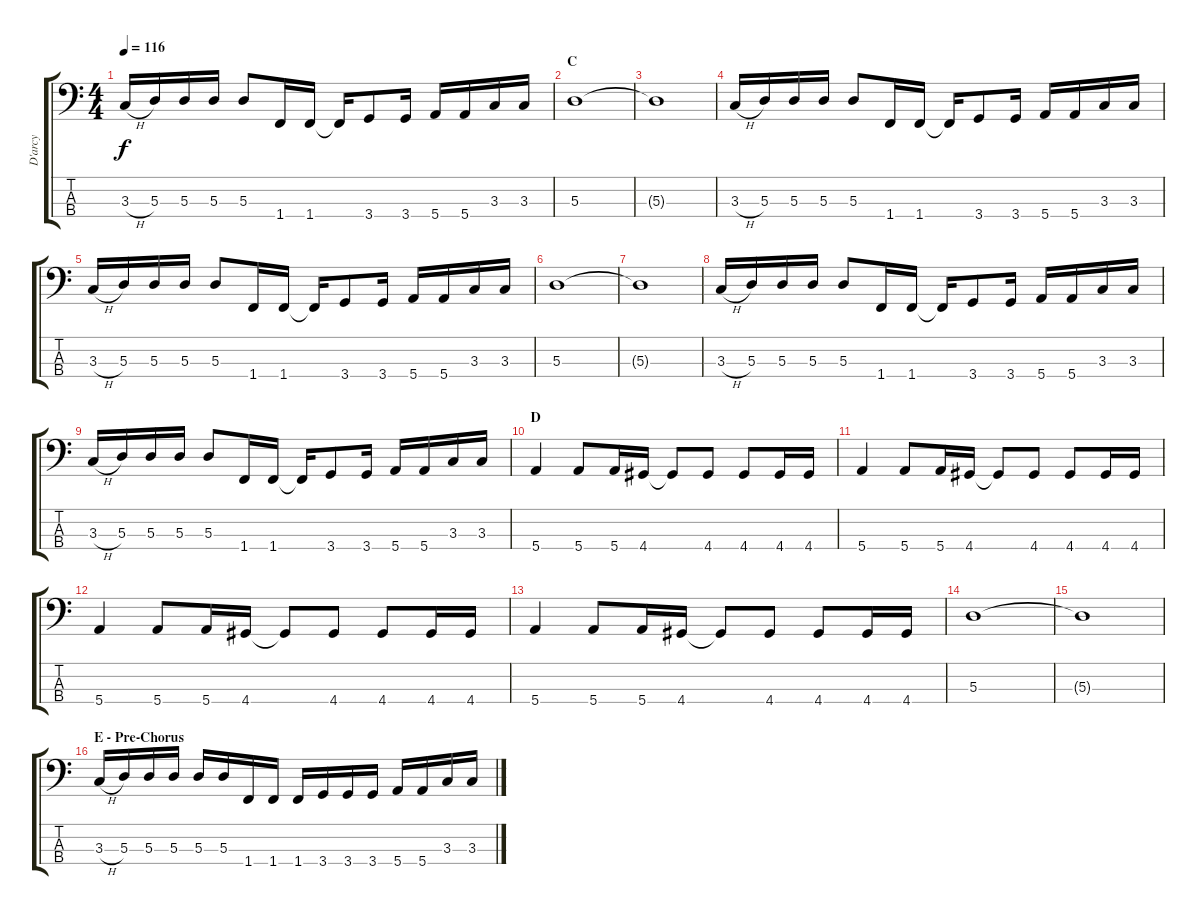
\track ("D'arcy" "D'arcy") {instrument electricbasspick}
\staff {score tabs}
\tuning (G2 D2 A1 E1) {hide}
\ts (4 4)
\tempo 116
\clef f4
\ks c
3.3{h}.16{dy f} 5.3.16 5.3.16 5.3.16 5.3.8 1.4.16 1.4.16 1.4{t}.16 3.4.8 3.4.16 5.4.16 5.4.16 3.3.16 3.3.16 |
\section ("" "C")
5.3.1 |
5.3{t}.1 |
3.3{h}.16 5.3.16 5.3.16 5.3.16 5.3.8 1.4.16 1.4.16 1.4{t}.16 3.4.8 3.4.16 5.4.16 5.4.16 3.3.16 3.3.16 |
3.3{h}.16 5.3.16 5.3.16 5.3.16 5.3.8 1.4.16 1.4.16 1.4{t}.16 3.4.8 3.4.16 5.4.16 5.4.16 3.3.16 3.3.16 |
5.3.1 |
5.3{t}.1 |
3.3{h}.16 5.3.16 5.3.16 5.3.16 5.3.8 1.4.16 1.4.16 1.4{t}.16 3.4.8 3.4.16 5.4.16 5.4.16 3.3.16 3.3.16 |
3.3{h}.16 5.3.16 5.3.16 5.3.16 5.3.8 1.4.16 1.4.16 1.4{t}.16 3.4.8 3.4.16 5.4.16 5.4.16 3.3.16 3.3.16 |
\section ("" "D")
5.4.4 5.4.8 5.4.16 4.4.16 4.4{t}.8 4.4.8 4.4.8 4.4.16 4.4.16 |
5.4.4 5.4.8 5.4.16 4.4.16 4.4{t}.8 4.4.8 4.4.8 4.4.16 4.4.16 |
5.4.4 5.4.8 5.4.16 4.4.16 4.4{t}.8 4.4.8 4.4.8 4.4.16 4.4.16 |
5.4.4 5.4.8 5.4.16 4.4.16 4.4{t}.8 4.4.8 4.4.8 4.4.16 4.4.16 |
5.3.1 |
5.3{t}.1 |
\section ("" "E - Pre-Chorus")
3.3{h}.16 5.3.16 5.3.16 5.3.16 5.3.16 5.3.16 1.4.16 1.4.16 1.4.16 3.4.16 3.4.16 3.4.16 5.4.16 5.4.16 3.3.16 3.3.16
